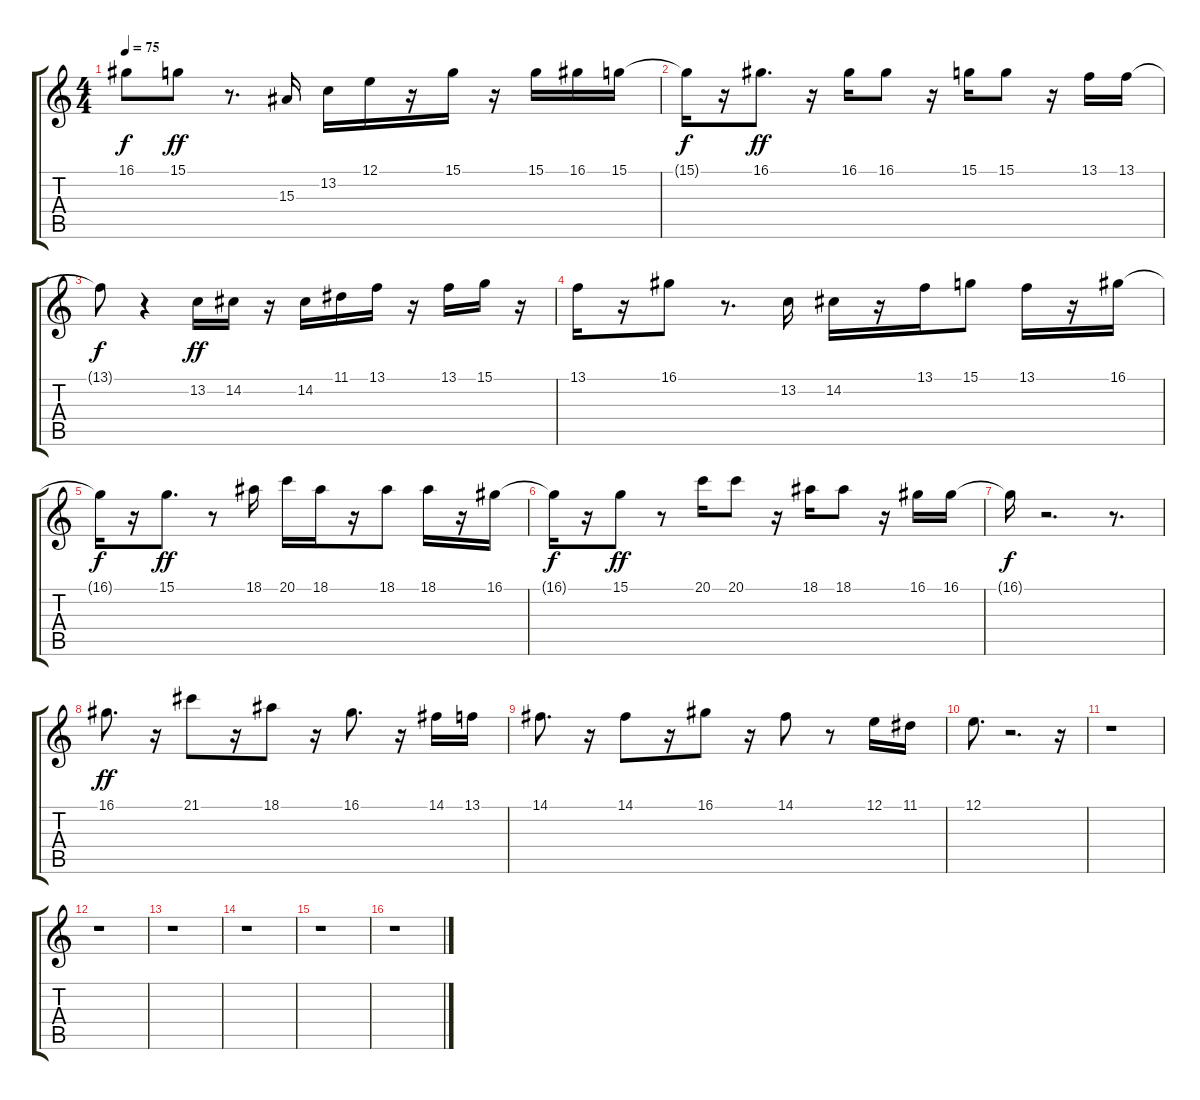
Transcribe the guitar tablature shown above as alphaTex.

\track "" {instrument electricpiano1}
\staff {score tabs}
\tuning (E4 B3 G3 D3 A2 E2) {hide}
\ts (4 4)
\tempo 75
\clef g2
\ks c
16.1{t}.8{dy f} 15.1.8{dy ff} r.8{d} 15.3.16 13.2.16 12.1.16 r.16 15.1.16 r.16 15.1.16 16.1.16 15.1.16 |
15.1{t}.16{dy f} r.16 16.1.8{d dy ff} r.16 16.1.16 16.1.8 r.16 15.1.16 15.1.8 r.16 13.1.16 13.1.16 |
13.1{t}.8{dy f} r.4 13.2.16{dy ff} 14.2.16 r.16 14.2.16 11.1.16 13.1.16 r.16 13.1.16 15.1.16 r.16 |
13.1.16 r.16 16.1.8 r.8{d} 13.2.16 14.2.16 r.16 13.1.16 15.1.8 13.1.16 r.16 16.1.16 |
16.1{t}.16{dy f} r.16 15.1.8{d dy ff} r.8 18.1.16 20.1.16 18.1.16 r.16 18.1.8 18.1.16 r.16 16.1.16 |
16.1{t}.16{dy f} r.16 15.1.8{dy ff} r.8 20.1.16 20.1.8 r.16 18.1.16 18.1.8 r.16 16.1.16 16.1.16 |
16.1{t}.16{dy f} r.2{d} r.8{d} |
16.1.8{d dy ff} r.16 21.1.8 r.16 18.1.8 r.16 16.1.8{d} r.16 14.1.16 13.1.16 |
14.1.8{d} r.16 14.1.8 r.16 16.1.8 r.16 14.1.8 r.8 12.1.16 11.1.16 |
12.1.8{d} r.2{d} r.16 |
r.1 |
r.1 |
r.1 |
r.1 |
r.1 |
r.1
